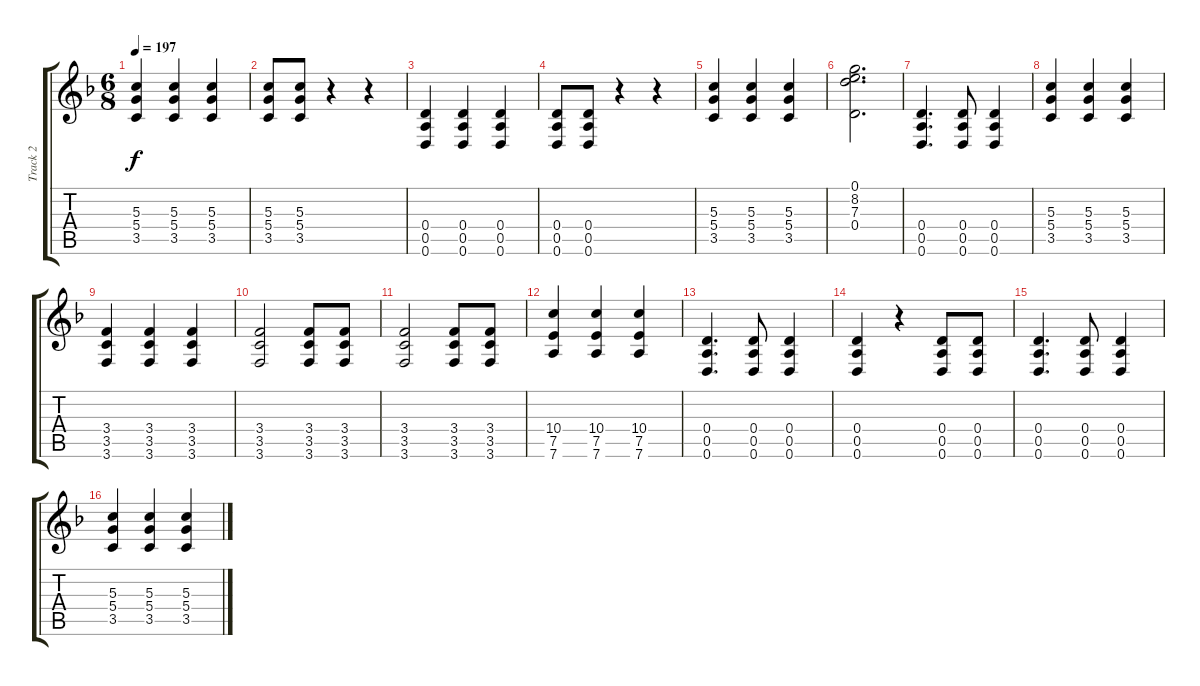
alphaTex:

\track ("Track 2" "Track 2") {instrument distortionguitar}
\staff {score tabs}
\tuning (E4 B3 G3 D3 A2 D2) {hide}
\ts (6 8)
\tempo 197
\clef g2
\ks f
(5.3 5.4 3.5).4{dy f} (5.3 5.4 3.5).4 (5.3 5.4 3.5).4 |
(5.3 5.4 3.5).8 (5.3 5.4 3.5).8 r.4 r.4 |
(0.4 0.5 0.6).4 (0.4 0.5 0.6).4 (0.4 0.5 0.6).4 |
(0.4 0.5 0.6).8 (0.4 0.5 0.6).8 r.4 r.4 |
(5.3 5.4 3.5).4 (5.3 5.4 3.5).4 (5.3 5.4 3.5).4 |
(0.1 8.2 7.3 0.4).2{d} |
(0.4 0.5 0.6).4{d} (0.4 0.5 0.6).8 (0.4 0.5 0.6).4 |
(5.3 5.4 3.5).4 (5.3 5.4 3.5).4 (5.3 5.4 3.5).4 |
(3.4 3.5 3.6).4 (3.4 3.5 3.6).4 (3.4 3.5 3.6).4 |
(3.4 3.5 3.6).2 (3.4 3.5 3.6).8 (3.4 3.5 3.6).8 |
(3.4 3.5 3.6).2 (3.4 3.5 3.6).8 (3.4 3.5 3.6).8 |
(10.4 7.5 7.6).4 (10.4 7.5 7.6).4 (10.4 7.5 7.6).4 |
(0.4 0.5 0.6).4{d} (0.4 0.5 0.6).8 (0.4 0.5 0.6).4 |
(0.4 0.5 0.6).4 r.4 (0.4 0.5 0.6).8 (0.4 0.5 0.6).8 |
(0.4 0.5 0.6).4{d} (0.4 0.5 0.6).8 (0.4 0.5 0.6).4 |
(5.3 5.4 3.5).4 (5.3 5.4 3.5).4 (5.3 5.4 3.5).4
